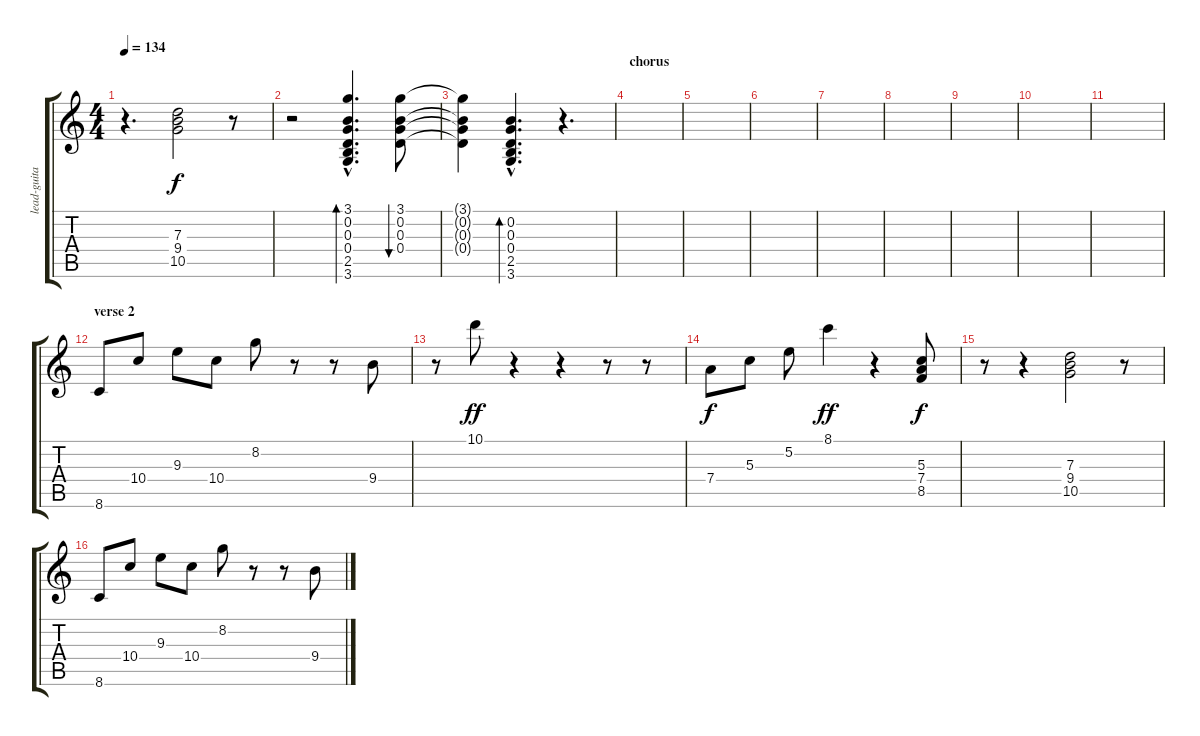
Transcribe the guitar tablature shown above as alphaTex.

\track ("lead-guitar" "lead-guita") {instrument acousticguitarsteel}
\staff {score tabs}
\tuning (E4 B3 G3 D3 A2 E2) {hide}
\ts (4 4)
\tempo 134
\clef g2
\ks c
r.4{d dy f} (7.3 9.4 10.5).2 r.8 |
r.2 (3.1{hac} 0.2{hac} 0.3{hac} 0.4{hac} 2.5{hac} 3.6{hac}).4{d bd 120} (3.1 0.2 0.3 0.4).8{bu 120} |
(3.1{t} 0.2{t} 0.3{t} 0.4{t}).4 (0.2{hac} 0.3{hac} 0.4{hac} 2.5{hac} 3.6{hac}).4{d bd 120} r.4{d} |
\section ("" "chorus")
|
|
|
|
|
|
|
|
\section ("" "verse 2")
8.6.8 10.4.8 9.3.8 10.4.8 8.2.8 r.8 r.8 9.4.8 |
r.8 10.1.8{dy ff} r.4 r.4 r.8 r.8 |
7.4.8{dy f} 5.3.8 5.2.8 8.1.4{dy ff} r.4 (5.3 7.4 8.5).8{dy f} |
r.8 r.4 (7.3 9.4 10.5).2 r.8 |
8.6.8 10.4.8 9.3.8 10.4.8 8.2.8 r.8 r.8 9.4.8
